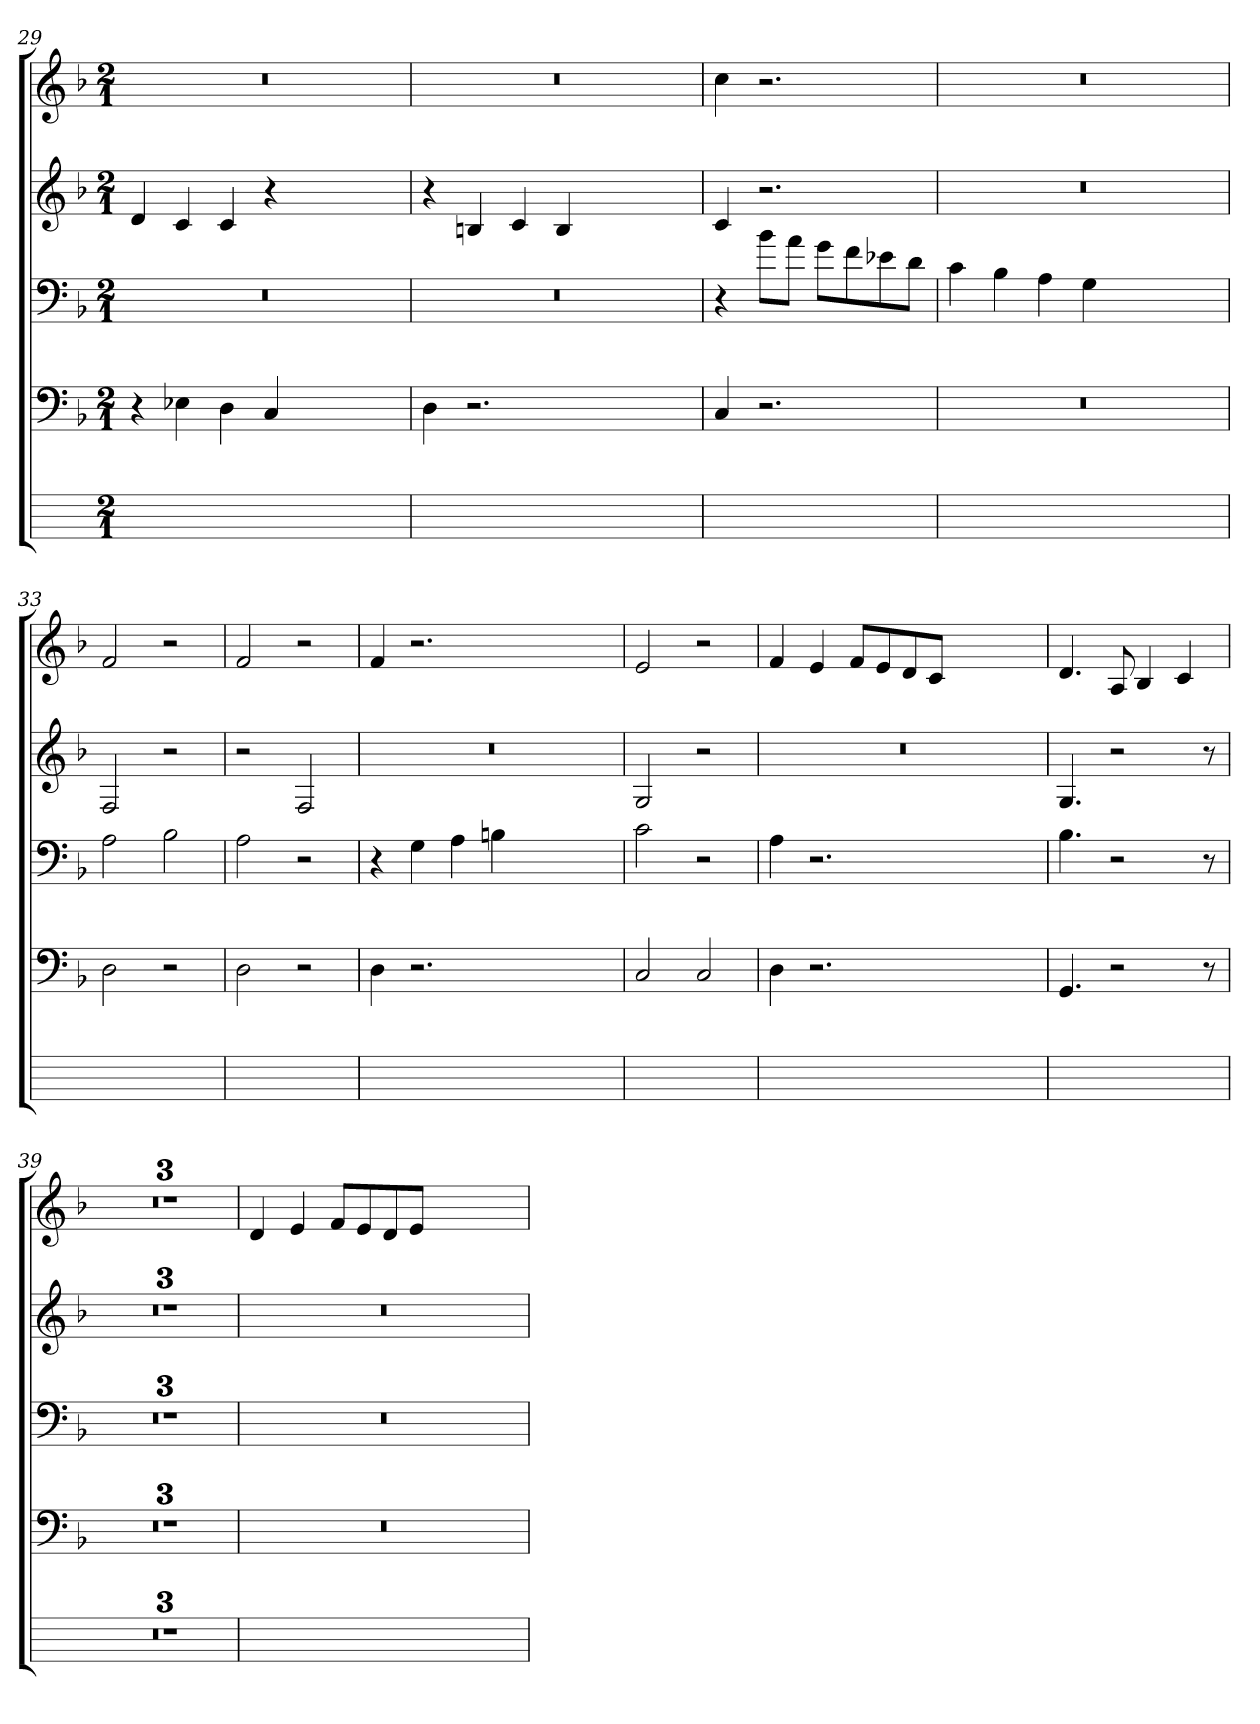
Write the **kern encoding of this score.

**kern	**kern	**kern	**kern	**kern
*part5	*part4	*part3	*part2	*part1
*staff5	*staff4	*staff3	*staff2	*staff1
*	*clefF4	*clefF4	*clefG2	*clefG2
*	*k[b-]	*k[b-]	*k[b-]	*k[b-]
*	*F:	*F:	*F:	*F:
*M2/1	*M2/1	*M2/1	*M2/1	*M2/1
=29	=29	=29	=29	=29
0ryy	4r	0r	4di	0r
.	4E-Xj	.	4c	.
.	4DZ	.	4c	.
.	4Ci	.	4r	.
.	1ryy	.	1ryy	.
=30	=30	=30	=30	=30
0ryy	4D	0r	4r	0r
.	2.r	.	4Bni	.
.	.	.	4cV	.
.	.	.	4Bi	.
.	1ryy	.	1ryy	.
=31	=31	=31	=31	=31
1ryy	4C	4r	4c	4ccZ
.	2.r	8b-iL	2.r	2.r
.	.	8aiJ	.	.
.	.	8giL	.	.
.	.	8fi	.	.
.	.	8e-Xi	.	.
.	.	8diJ	.	.
=32	=32	=32	=32	=32
0ryy	0r	4c	0r	0r
.	.	4B-i	.	.
.	.	4Ai	.	.
.	.	4Gi	.	.
.	.	1ryy	.	.
=33	=33	=33	=33	=33
1ryy	2D	2A	2F	2f
.	2r	2B-Z	2r	2r
=34	=34	=34	=34	=34
1ryy	2DV	2AV	2r	2fV
.	2r	2r	2F	2r
=35	=35	=35	=35	=35
0ryy	4D	4r	0r	4f
.	2.r	4Gi	.	2.r
.	.	4Ai	.	.
.	.	4Bni	.	.
.	1ryy	1ryy	.	1ryy
=36	=36	=36	=36	=36
1ryy	2C	2c	2G	2e
.	2CV	2r	2r	2r
=37	=37	=37	=37	=37
0ryy	4D	4A	0r	4f
.	2.r	2.r	.	4ei
.	.	.	.	8fiL
.	.	.	.	8ei
.	.	.	.	8di
.	.	.	.	8ciJ
.	1ryy	1ryy	.	1ryy
=38	=38	=38	=38	=38
1ryy	4.GG	4.B-	4.G	4.d
.	2r	2r	2r	8Ai
.	.	.	.	4B-i
.	.	.	.	4ci
.	8r	8r	8r	.
=39	=39	=39	=39	=39
0ryy	0r	0r	0r	0r
=40	=40	=40	=40	=40
0ryy	0r	0r	0r	0r
=41	=41	=41	=41	=41
0ryy	0r	0r	0r	0r
=42	=42	=42	=42	=42
0ryy	0r	0r	0r	4d
.	.	.	.	4ei
.	.	.	.	8fiL
.	.	.	.	8ei
.	.	.	.	8dV
.	.	.	.	8eiJ
.	.	.	.	1ryy
=	=	=	=	=
*-	*-	*-	*-	*-
